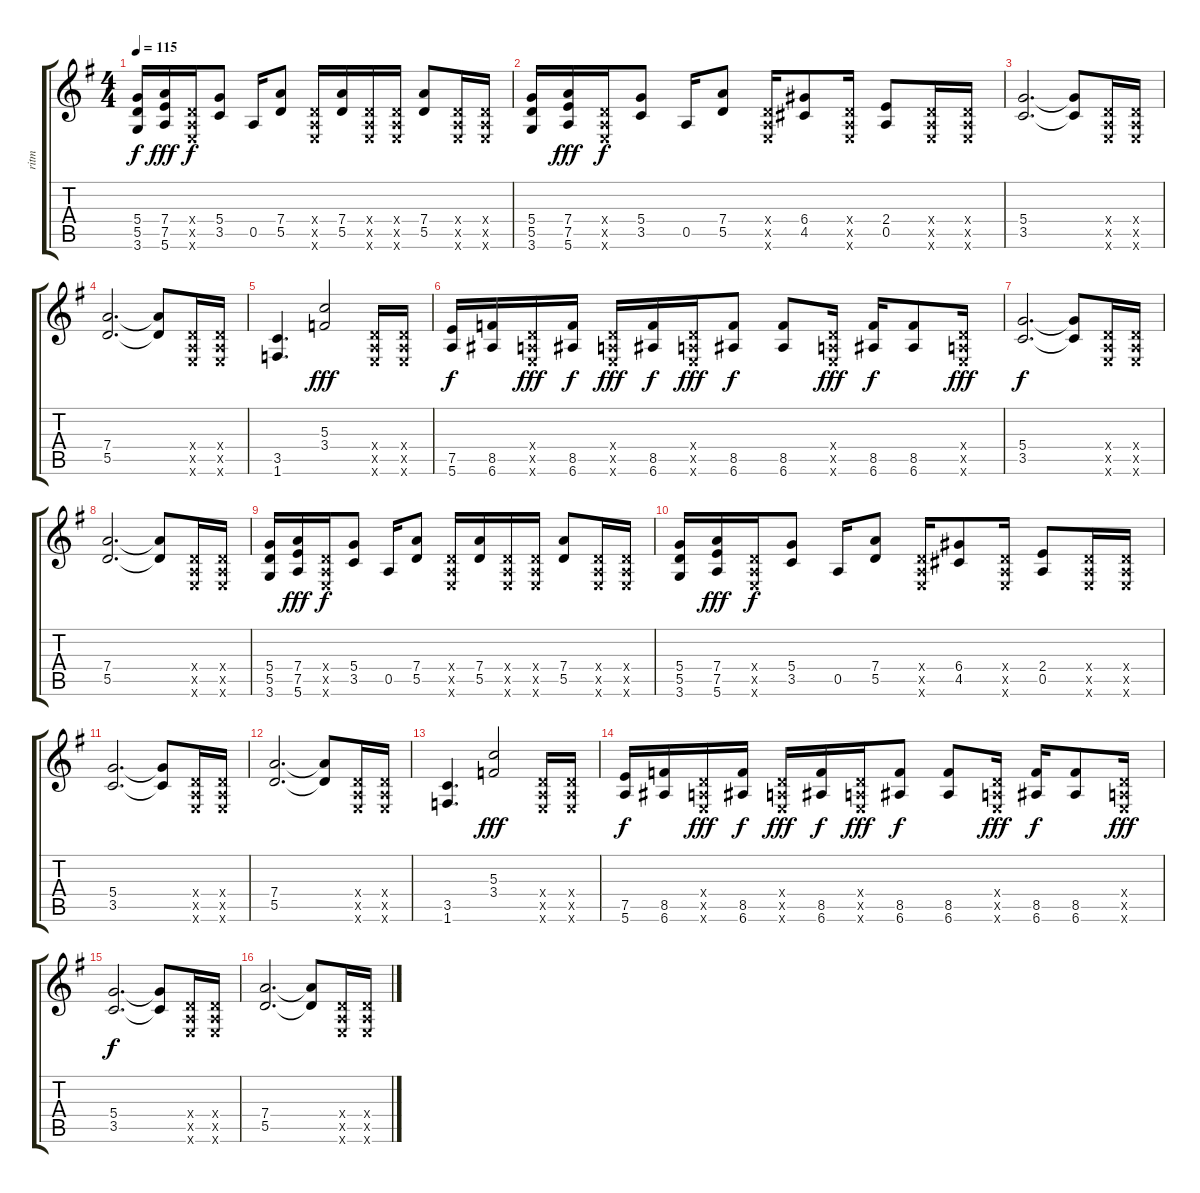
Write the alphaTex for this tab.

\track ("ritm" "ritm") {instrument distortionguitar}
\staff {score tabs}
\tuning (E4 B3 G3 D3 A2 E2) {hide}
\ts (4 4)
\tempo 115
\clef g2
\ks g
(5.4 5.5 3.6).16{dy f} (7.4 7.5 5.6).16{dy fff} (0.4{x} 0.5{x} 0.6{x}).16{dy f} (5.4 3.5).8 0.5.16 (7.4 5.5).8 (0.4{x} 0.5{x} 0.6{x}).16 (7.4 5.5).16 (0.4{x} 0.5{x} 0.6{x}).16 (0.4{x} 0.5{x} 0.6{x}).16 (7.4 5.5).8 (0.4{x} 0.5{x} 0.6{x}).16 (0.4{x} 0.5{x} 0.6{x}).16 |
(5.4 5.5 3.6).16 (7.4 7.5 5.6).16{dy fff} (0.4{x} 0.5{x} 0.6{x}).16{dy f} (5.4 3.5).8 0.5.16 (7.4 5.5).8 (0.4{x} 0.5{x} 0.6{x}).16 (6.4 4.5).8 (0.4{x} 0.5{x} 0.6{x}).16 (2.4 0.5).8 (0.4{x} 0.5{x} 0.6{x}).16 (0.4{x} 0.5{x} 0.6{x}).16 |
(5.4 3.5).2{d balance 8} (5.4{t} 3.5{t}).8 (0.4{x} 0.5{x} 0.6{x}).16 (0.4{x} 0.5{x} 0.6{x}).16 |
(7.4 5.5).2{d} (7.4{t} 5.5{t}).8 (0.4{x} 0.5{x} 0.6{x}).16 (0.4{x} 0.5{x} 0.6{x}).16 |
(3.5 1.6).4{d} (5.3 3.4).2{dy fff} (0.4{x} 0.5{x} 0.6{x}).16 (0.4{x} 0.5{x} 0.6{x}).16 |
(7.5 5.6).16{dy f} (8.5 6.6).16 (0.4{x} 0.5{x} 0.6{x}).16{dy fff} (8.5 6.6).16{dy f} (0.4{x} 0.5{x} 0.6{x}).16{dy fff} (8.5 6.6).16{dy f} (0.4{x} 0.5{x} 0.6{x}).16{dy fff} (8.5 6.6).8{dy f} (8.5 6.6).8 (0.4{x} 0.5{x} 0.6{x}).16{dy fff} (8.5 6.6).16{dy f} (8.5 6.6).8 (0.4{x} 0.5{x} 0.6{x}).16{dy fff} |
(5.4 3.5).2{d dy f balance 8} (5.4{t} 3.5{t}).8 (0.4{x} 0.5{x} 0.6{x}).16 (0.4{x} 0.5{x} 0.6{x}).16 |
(7.4 5.5).2{d} (7.4{t} 5.5{t}).8 (0.4{x} 0.5{x} 0.6{x}).16 (0.4{x} 0.5{x} 0.6{x}).16 |
(5.4 5.5 3.6).16{balance 0} (7.4 7.5 5.6).16{dy fff} (0.4{x} 0.5{x} 0.6{x}).16{dy f} (5.4 3.5).8 0.5.16 (7.4 5.5).8 (0.4{x} 0.5{x} 0.6{x}).16 (7.4 5.5).16 (0.4{x} 0.5{x} 0.6{x}).16 (0.4{x} 0.5{x} 0.6{x}).16 (7.4 5.5).8 (0.4{x} 0.5{x} 0.6{x}).16 (0.4{x} 0.5{x} 0.6{x}).16 |
(5.4 5.5 3.6).16 (7.4 7.5 5.6).16{dy fff} (0.4{x} 0.5{x} 0.6{x}).16{dy f} (5.4 3.5).8 0.5.16 (7.4 5.5).8 (0.4{x} 0.5{x} 0.6{x}).16 (6.4 4.5).8 (0.4{x} 0.5{x} 0.6{x}).16 (2.4 0.5).8 (0.4{x} 0.5{x} 0.6{x}).16 (0.4{x} 0.5{x} 0.6{x}).16 |
(5.4 3.5).2{d balance 8} (5.4{t} 3.5{t}).8 (0.4{x} 0.5{x} 0.6{x}).16 (0.4{x} 0.5{x} 0.6{x}).16 |
(7.4 5.5).2{d} (7.4{t} 5.5{t}).8 (0.4{x} 0.5{x} 0.6{x}).16 (0.4{x} 0.5{x} 0.6{x}).16 |
(3.5 1.6).4{d} (5.3 3.4).2{dy fff} (0.4{x} 0.5{x} 0.6{x}).16 (0.4{x} 0.5{x} 0.6{x}).16 |
(7.5 5.6).16{dy f} (8.5 6.6).16 (0.4{x} 0.5{x} 0.6{x}).16{dy fff} (8.5 6.6).16{dy f} (0.4{x} 0.5{x} 0.6{x}).16{dy fff} (8.5 6.6).16{dy f} (0.4{x} 0.5{x} 0.6{x}).16{dy fff} (8.5 6.6).8{dy f} (8.5 6.6).8 (0.4{x} 0.5{x} 0.6{x}).16{dy fff} (8.5 6.6).16{dy f} (8.5 6.6).8 (0.4{x} 0.5{x} 0.6{x}).16{dy fff} |
(5.4 3.5).2{d dy f balance 8} (5.4{t} 3.5{t}).8 (0.4{x} 0.5{x} 0.6{x}).16 (0.4{x} 0.5{x} 0.6{x}).16 |
(7.4 5.5).2{d} (7.4{t} 5.5{t}).8 (0.4{x} 0.5{x} 0.6{x}).16 (0.4{x} 0.5{x} 0.6{x}).16
